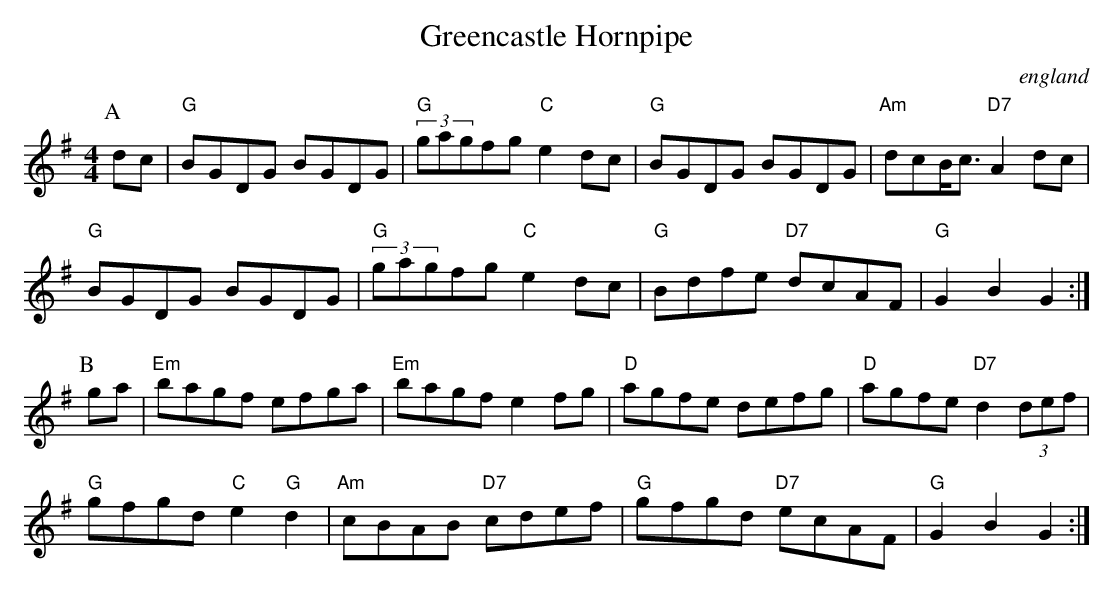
X:1
T:Greencastle Hornpipe
O:england
M:4/4
L:1/8
K:G
P:A
dc|"G"BGDG BGDG|"G"(3gagfg "C"e2dc|"G"BGDG BGDG|"Am"dcB/2c3/2 "D7"A2dc|
"G"BGDG BGDG|"G"(3gagfg "C"e2dc|"G"Bdfe "D7"dcAF|"G"G2B2 G2:|
P:B
ga|"Em"bagf efga|"Em"bagf e2fg|"D"agfe defg|"D"agfe "D7"d2(3def|
"G"gfgd "C"e2"G"d2|"Am"cBAB "D7"cdef|"G"gfgd "D7"ecAF|"G"G2B2 G2:|
